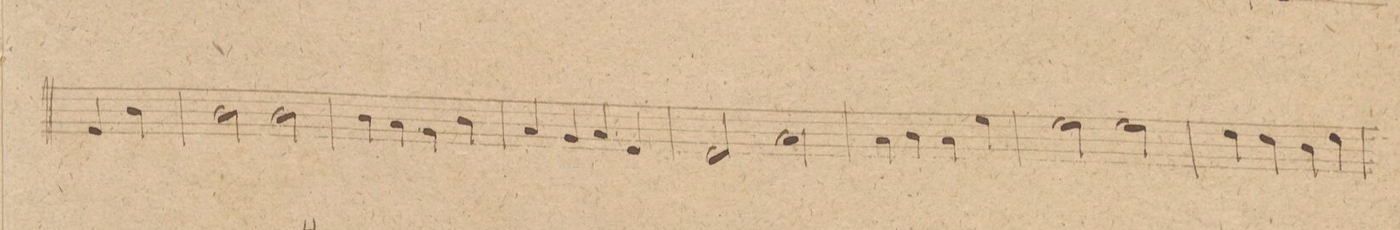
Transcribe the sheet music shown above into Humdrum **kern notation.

**kern	**dynam
*I"Oboi 2do	*
*clefG2	*
*k[f#c#g#]	*
*met(c|)	*
*M2/2	*
4e/	.
4b\	.
=221	=221
2b\	.
2b\	.
=222	=222
4b\	.
4a\	.
4g#\	.
4b\	.
=223	=223
4a/	.
4g#/	.
4a/	.
4e/	.
=224	=224
2e/	.
2a\	.
=225	=225
4a\	.
4b\	.
4a\	.
4ee\	.
=226	=226
2ee\	.
2ee\	.
=227	=227
4dd\	.
4cc#\	.
4b\	.
4dd\	.
=228	=228
*-	*-
